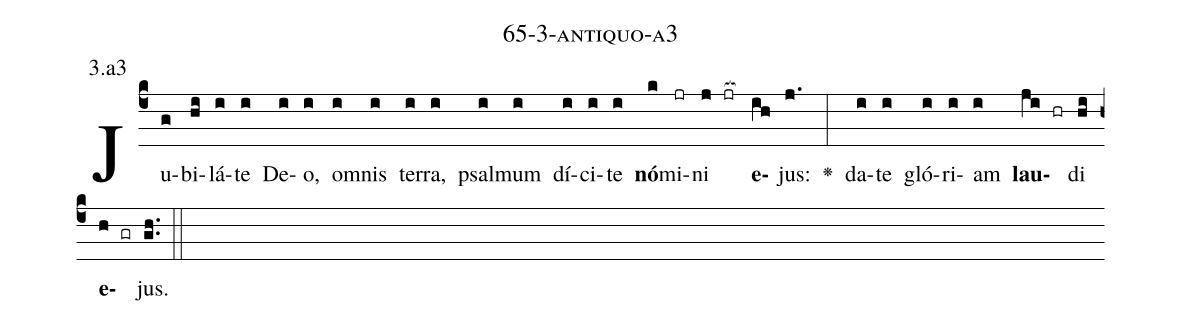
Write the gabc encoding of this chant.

name: 65-3-antiquo-a3;
annotation: 3.a3;
%%
(c4)Ju(g)bi(hi)lá(i)te(i) De(i)o,(i) om(i)nis(i) ter(i)ra,(i) psal(i)mum(i) dí(i)ci(i)te(i) <b>nó</b>(k)mi(jr)ni(j jr[ocb:1{]) <b>e</b>(ih[ocb:0}])jus:(j.) <v>\greheightstar</v>(:) da(i)te(i) gló(i)ri(i)am(i) <b>lau</b>(ji hr)di(hi) <b>e</b>(h gr)jus.(gh..) (::)


%E(i) u(i) o(ji) u(hi) a(h) e.(gh..) (::)
